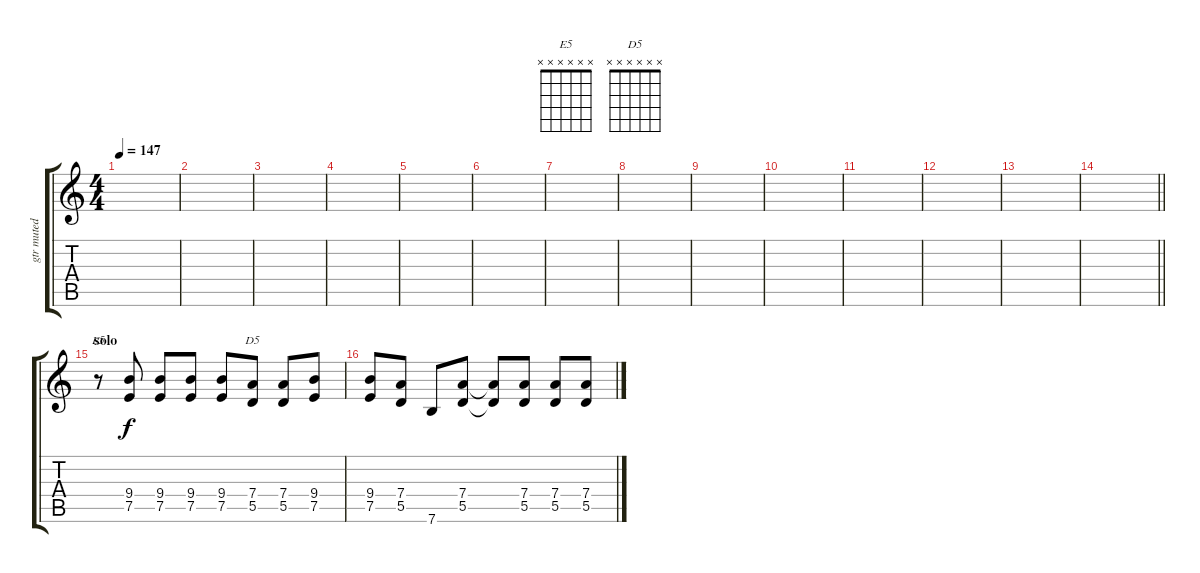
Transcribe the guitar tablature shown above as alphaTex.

\track ("gtr muted" "gtr muted") {instrument electricguitarmuted}
\staff {score tabs}
\tuning (E4 B3 G3 D3 A2 E2) {hide}
\chord ("E5" x x x x x x)
\chord ("D5" x x x x x x)
\ts (4 4)
\tempo 147
\clef g2
\ks c
|
|
|
|
|
|
|
|
|
|
|
|
|
\barLineRight lightlight
|
\section ("" "solo")
r.8{ch "E5"} (9.4 7.5).8 (9.4 7.5).8 (9.4 7.5).8 (9.4 7.5).8 (7.4 5.5).8{ch "D5"} (7.4 5.5).8 (9.4 7.5).8 |
(9.4 7.5).8 (7.4 5.5).8 7.6.8 (7.4 5.5).8 (7.4{t} 5.5{t}).8 (7.4 5.5).8 (7.4 5.5).8 (7.4 5.5).8
